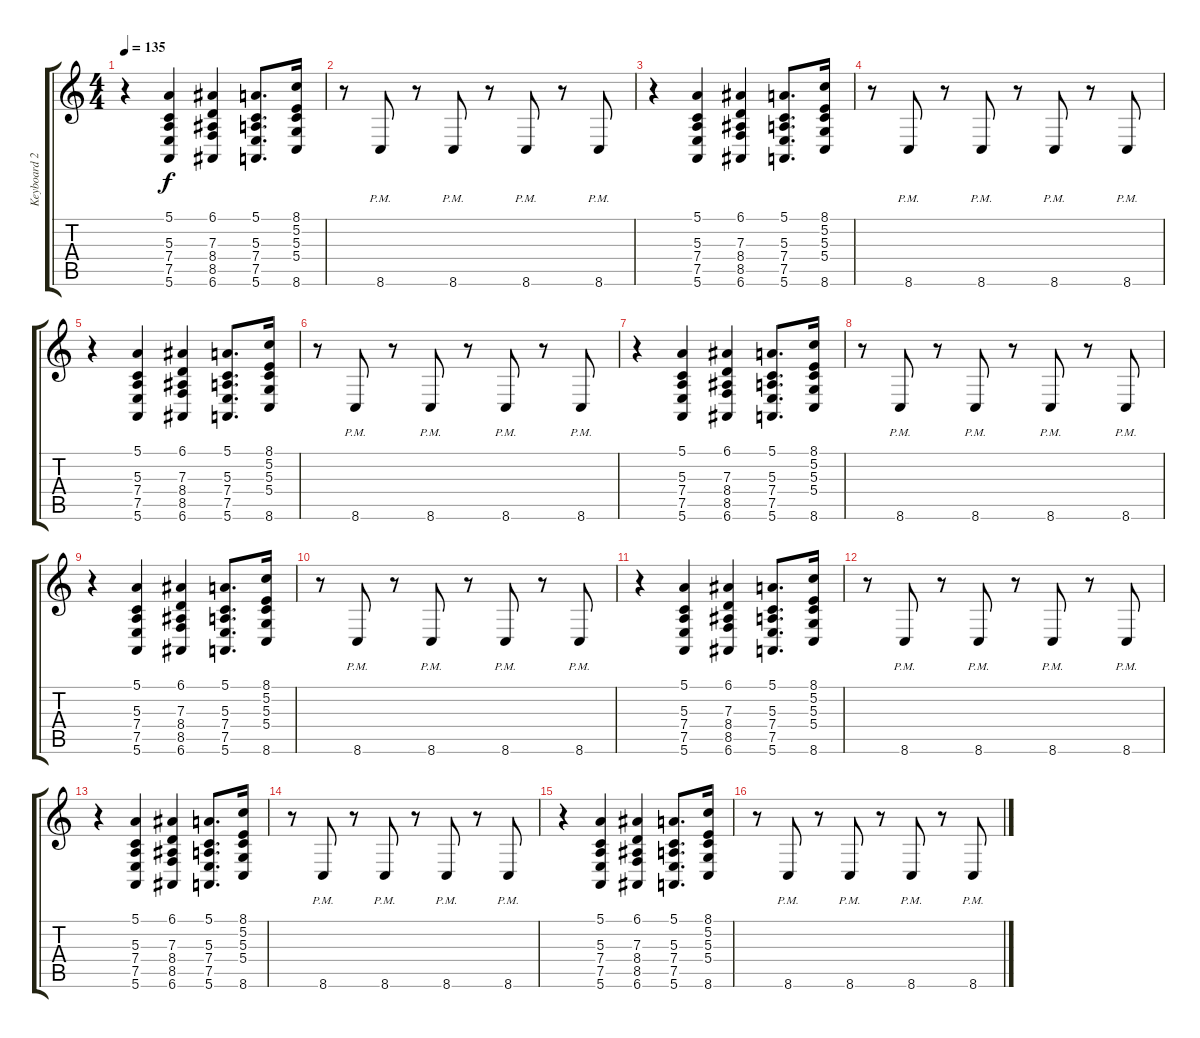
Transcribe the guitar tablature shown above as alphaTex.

\track ("Keyboard 2" "Keyboard 2") {instrument electricpiano1}
\staff {score tabs}
\tuning (E4 B3 G3 D3 A2 E2) {hide}
\ts (4 4)
\tempo 135
\clef g2
\ks c
r.4{dy f} (5.1 5.3 7.4 7.5 5.6).4 (6.1 7.3 8.4 8.5 6.6).4 (5.1 5.3 7.4 7.5 5.6).8{d} (8.1 5.2 5.3 5.4 8.6).16 |
r.8 8.6{pm}.8 r.8 8.6{pm}.8 r.8 8.6{pm}.8 r.8 8.6{pm}.8 |
r.4 (5.1 5.3 7.4 7.5 5.6).4 (6.1 7.3 8.4 8.5 6.6).4 (5.1 5.3 7.4 7.5 5.6).8{d} (8.1 5.2 5.3 5.4 8.6).16 |
r.8 8.6{pm}.8 r.8 8.6{pm}.8 r.8 8.6{pm}.8 r.8 8.6{pm}.8 |
r.4 (5.1 5.3 7.4 7.5 5.6).4 (6.1 7.3 8.4 8.5 6.6).4 (5.1 5.3 7.4 7.5 5.6).8{d} (8.1 5.2 5.3 5.4 8.6).16 |
r.8 8.6{pm}.8 r.8 8.6{pm}.8 r.8 8.6{pm}.8 r.8 8.6{pm}.8 |
r.4 (5.1 5.3 7.4 7.5 5.6).4 (6.1 7.3 8.4 8.5 6.6).4 (5.1 5.3 7.4 7.5 5.6).8{d} (8.1 5.2 5.3 5.4 8.6).16 |
r.8 8.6{pm}.8 r.8 8.6{pm}.8 r.8 8.6{pm}.8 r.8 8.6{pm}.8 |
r.4 (5.1 5.3 7.4 7.5 5.6).4 (6.1 7.3 8.4 8.5 6.6).4 (5.1 5.3 7.4 7.5 5.6).8{d} (8.1 5.2 5.3 5.4 8.6).16 |
r.8 8.6{pm}.8 r.8 8.6{pm}.8 r.8 8.6{pm}.8 r.8 8.6{pm}.8 |
r.4 (5.1 5.3 7.4 7.5 5.6).4 (6.1 7.3 8.4 8.5 6.6).4 (5.1 5.3 7.4 7.5 5.6).8{d} (8.1 5.2 5.3 5.4 8.6).16 |
r.8 8.6{pm}.8 r.8 8.6{pm}.8 r.8 8.6{pm}.8 r.8 8.6{pm}.8 |
r.4 (5.1 5.3 7.4 7.5 5.6).4 (6.1 7.3 8.4 8.5 6.6).4 (5.1 5.3 7.4 7.5 5.6).8{d} (8.1 5.2 5.3 5.4 8.6).16 |
r.8 8.6{pm}.8 r.8 8.6{pm}.8 r.8 8.6{pm}.8 r.8 8.6{pm}.8 |
r.4 (5.1 5.3 7.4 7.5 5.6).4 (6.1 7.3 8.4 8.5 6.6).4 (5.1 5.3 7.4 7.5 5.6).8{d} (8.1 5.2 5.3 5.4 8.6).16 |
r.8 8.6{pm}.8 r.8 8.6{pm}.8 r.8 8.6{pm}.8 r.8 8.6{pm}.8
